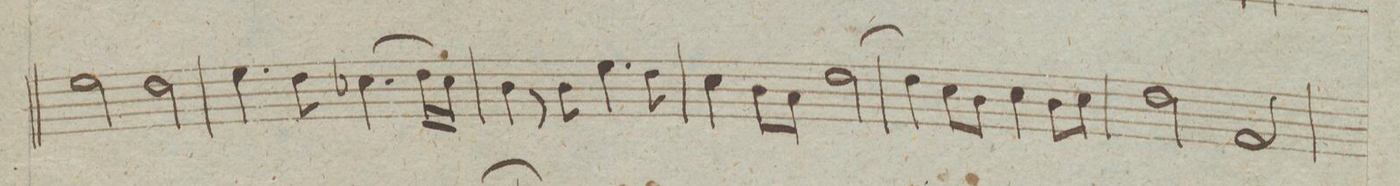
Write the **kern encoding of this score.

**kern	**dynam
*I"Baſso	*
*clefF4	*
*k[]	*
*met(c|)	*
*M2/2	*
2G\	.
2F\	.
=172	=172
4.G\	.
8F\	.
(4.E-X\	.
16F\LL	.
16E-\JJ)	.
=173	=173
4D\	.
8r	.
8D\	.
4.G\	.
8F\	.
=174	=174
4E\	.
8D\L	.
8C\J	.
[2F\	.
=175	=175
4F\]	.
8E\L	.
8D\J	.
4E\	.
8D\L	.
8E\J	.
=176	=176
2F\	.
2AA/	.
=177	=177
*-	*-
